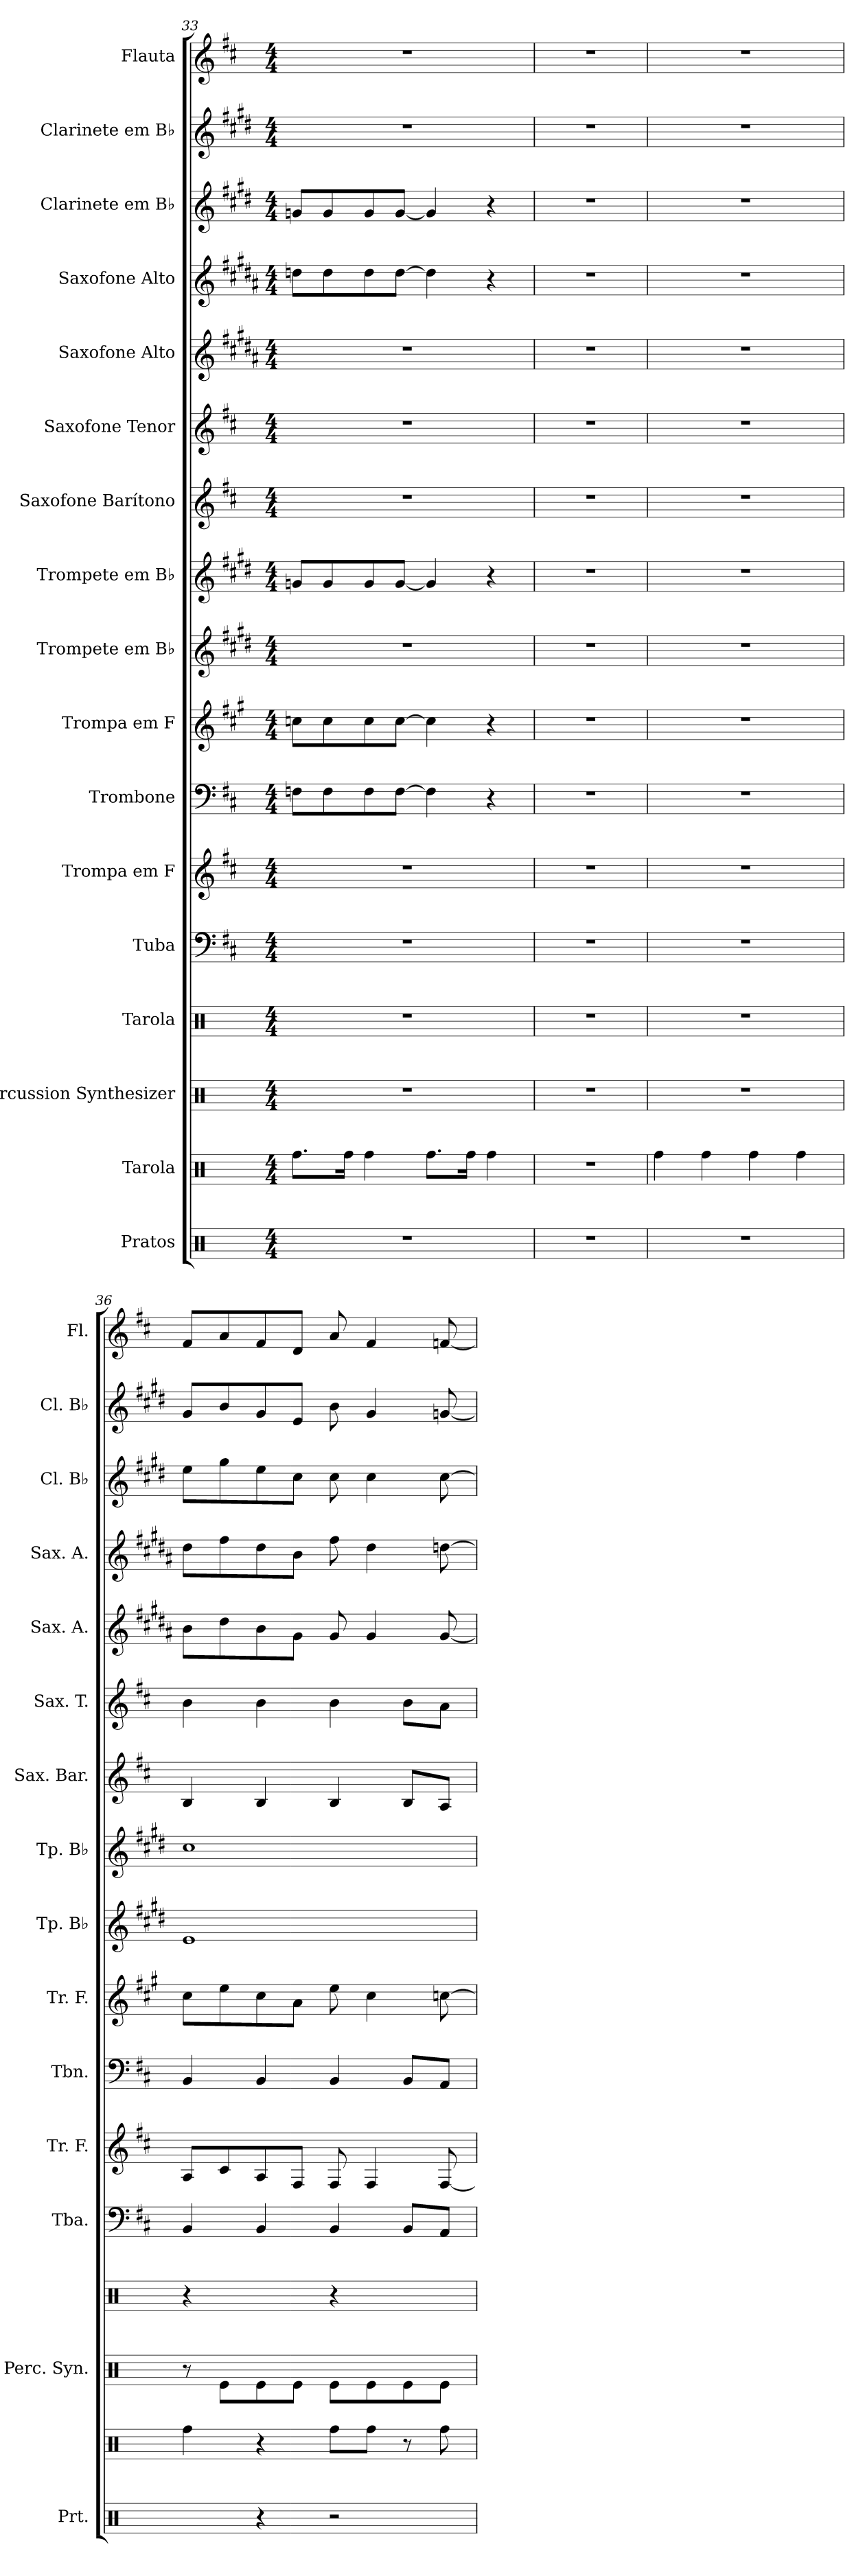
**kern	**kern	**kern	**kern	**kern	**kern	**kern	**kern	**kern	**kern	**kern	**kern	**kern	**kern	**kern	**kern	**kern
*part17	*part16	*part15	*part14	*part13	*part12	*part11	*part10	*part9	*part8	*part7	*part6	*part5	*part4	*part3	*part2	*part1
*staff17	*staff16	*staff15	*staff14	*staff13	*staff12	*staff11	*staff10	*staff9	*staff8	*staff7	*staff6	*staff5	*staff4	*staff3	*staff2	*staff1
*I"Pratos	*I"Tarola	*I"Percussion Synthesizer	*I"Tarola	*I"Tuba	*I"Trompa em F	*I"Trombone	*I"Trompa em F	*I"Trompete em B♭	*I"Trompete em B♭	*I"Saxofone Barítono	*I"Saxofone Tenor	*I"Saxofone Alto	*I"Saxofone Alto	*I"Clarinete em B♭	*I"Clarinete em B♭	*I"Flauta
*I'Prt.	*	*I'Perc. Syn.	*	*I'Tba.	*I'Tr. F.	*I'Tbn.	*I'Tr. F.	*I'Tp. B♭	*I'Tp. B♭	*I'Sax. Bar.	*I'Sax. T.	*I'Sax. A.	*I'Sax. A.	*I'Cl. B♭	*I'Cl. B♭	*I'Fl.
*clefX	*clefX	*clefX	*clefX	*clefF4	*clefG2	*clefF4	*clefG2	*clefG2	*clefG2	*clefG2	*clefG2	*clefG2	*clefG2	*clefG2	*clefG2	*clefG2
*	*	*	*	*	*ITrd4c7	*	*ITrd4c7	*ITrd1c2	*ITrd1c2	*ITrd12c21	*ITrd8c14	*ITrd5c9	*ITrd5c9	*ITrd1c2	*ITrd1c2	*
*k[]	*k[]	*k[]	*k[]	*k[f#c#]	*k[f#]	*k[f#c#]	*k[f#c#]	*k[f#c#]	*k[f#c#]	*k[f#c#]	*k[f#c#]	*k[f#c#]	*k[f#c#]	*k[f#c#]	*k[f#c#]	*k[f#c#]
*M4/4	*M4/4	*M4/4	*M4/4	*M4/4	*M4/4	*M4/4	*M4/4	*M4/4	*M4/4	*M4/4	*M4/4	*M4/4	*M4/4	*M4/4	*M4/4	*M4/4
=33	=33	=33	=33	=33	=33	=33	=33	=33	=33	=33	=33	=33	=33	=33	=33	=33
1r	8.Rff\L	1r	1r	1r	1r	8Fn\L	8fn\L	1r	8fn/L	1r	1r	1r	8fn\L	8fn/L	1r	1r
.	.	.	.	.	.	8F\	8f\	.	8f/	.	.	.	8f\	8f/	.	.
.	16Rff\Jk	.	.	.	.	.	.	.	.	.	.	.	.	.	.	.
.	4Rff\	.	.	.	.	8F\	8f\	.	8f/	.	.	.	8f\	8f/	.	.
.	.	.	.	.	.	[8F\J	[8f\J	.	[8f/J	.	.	.	[8f\J	[8f/J	.	.
.	8.Rff\L	.	.	.	.	4F\]	4f\]	.	4f/]	.	.	.	4f\]	4f/]	.	.
.	16Rff\Jk	.	.	.	.	.	.	.	.	.	.	.	.	.	.	.
.	4Rff\	.	.	.	.	4r	4r	.	4r	.	.	.	4r	4r	.	.
!!LO:PB:g=z
=34	=34	=34	=34	=34	=34	=34	=34	=34	=34	=34	=34	=34	=34	=34	=34	=34
*	*	*	*	*	*	*	*	*	*	*	*	*	*	*	*	*MM124
1r	1r	1r	1r	1r	1r	1r	1r	1r	1r	1r	1r	1r	1r	1r	1r	1r
=35	=35	=35	=35	=35	=35	=35	=35	=35	=35	=35	=35	=35	=35	=35	=35	=35
1r	4Rff\	1r	1r	1r	1r	1r	1r	1r	1r	1r	1r	1r	1r	1r	1r	1r
.	4Rff\	.	.	.	.	.	.	.	.	.	.	.	.	.	.	.
.	4Rff\	.	.	.	.	.	.	.	.	.	.	.	.	.	.	.
.	4Rff\	.	.	.	.	.	.	.	.	.	.	.	.	.	.	.
=36	=36	=36	=36	=36	=36	=36	=36	=36	=36	=36	=36	=36	=36	=36	=36	=36
4R/	4Rff\	8r	4r	4BB/	8D/L	4BB/	8f#\L	1d	1b	4BB/	4B\	8d\L	8f#\L	8dd\L	8f#/L	8f#/L
.	.	8Re\L	.	.	8F#/	.	8a\	.	.	.	.	8f#\	8a\	8ff#\	8a/	8a/
4r	4r	8Re\	4R/	4BB/	8D/	4BB/	8f#\	.	.	4BB/	4B\	8d\	8f#\	8dd\	8f#/	8f#/
.	.	8Re\J	.	.	8BB/J	.	8d\J	.	.	.	.	8B\J	8d\J	8b\J	8d/J	8d/J
2r	8Rff\L	8Re\L	4r	4BB/	8BB/	4BB/	8a\	.	.	4BB/	4B\	8B/	8a\	8b\	8a\	8a/
.	8Rff\J	8Re\	.	.	4BB/	.	4f#\	.	.	.	.	4B/	4f#\	4b\	4f#/	4f#/
.	8r	8Re\	4R/	8BB/L	.	8BB/L	.	.	.	8BB/L	8B\L	.	.	.	.	.
.	8Rff\	8Re\J	.	8AA/J	[8BB/	8AA/J	[8fn\	.	.	8AA/J	8A\J	[8B/	[8fn\	[8b\	[8fn/	[8fn/
=	=	=	=	=	=	=	=	=	=	=	=	=	=	=	=	=
*-	*-	*-	*-	*-	*-	*-	*-	*-	*-	*-	*-	*-	*-	*-	*-	*-
